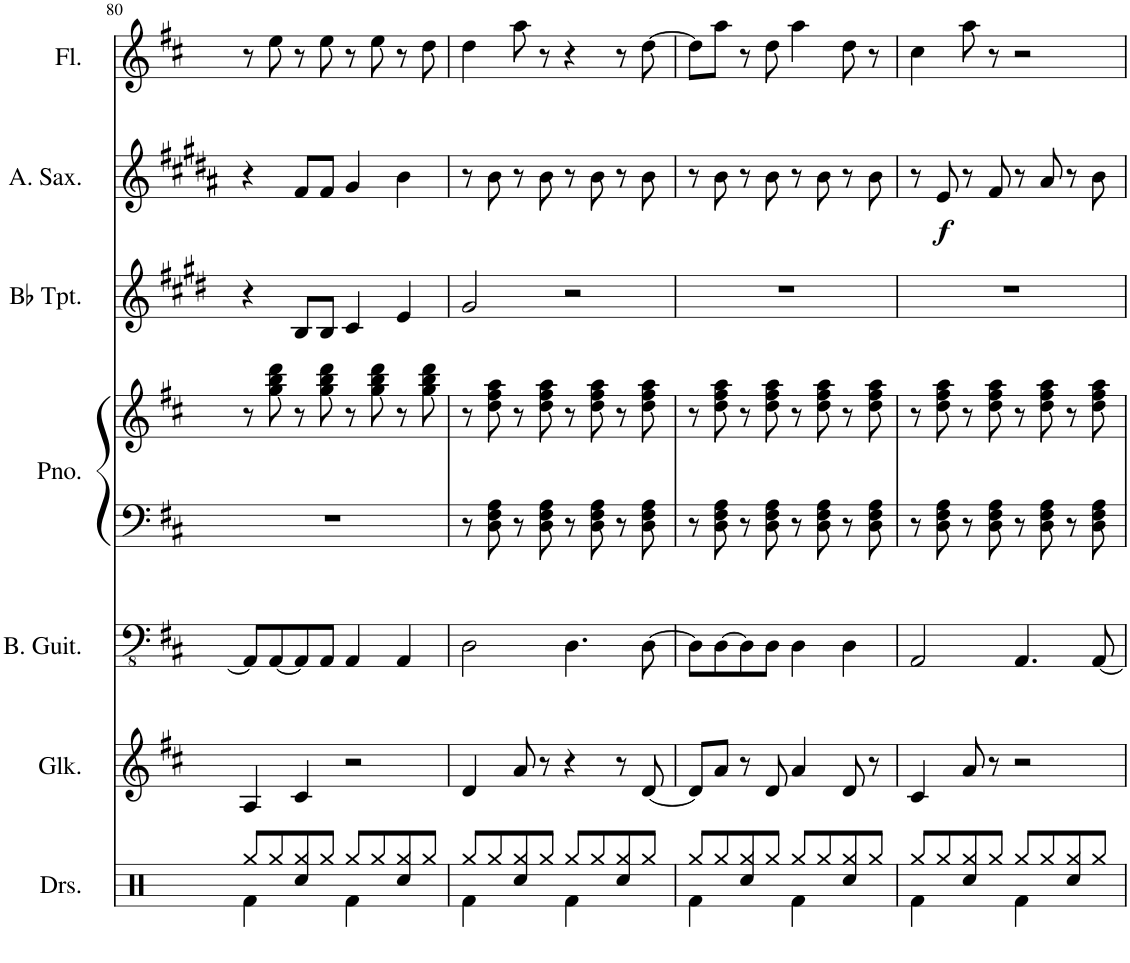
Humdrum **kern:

**kern	**kern	**kern	**kern	**kern	**kern	**kern	**dynam	**kern
*part7	*part6	*part5	*part4	*part4	*part3	*part2	*part2	*part1
*staff8	*staff7	*staff6	*staff5	*staff4	*staff3	*staff2	*staff2	*staff1
*I"Drumset	*I"Glockenspiel	*I"Bass Guitar	*I"Piano	*	*I"Bb Trumpet	*I"Alto Saxophone	*	*I"Flute
*I'Drs.	*I'Glk.	*I'B. Guit.	*I'Pno.	*	*I'Bb Tpt.	*I'A. Sax.	*	*I'Fl.
!!LO:PB:g=z
*clefX	*clefG2	*clefFv4	*clefF4	*clefG2	*clefG2	*clefG2	*	*clefG2
*	*Trd-14c-24	*	*	*	*Trd1c2	*Trd5c9	*	*
*k[]	*k[f#c#]	*k[f#c#]	*k[f#c#]	*k[f#c#]	*k[f#c#g#d#]	*k[f#c#g#d#a#]	*	*k[f#c#]
*M4/4	*M4/4	*M4/4	*M4/4	*M4/4	*M4/4	*M4/4	*	*M4/4
=80	=80	=80	=80	=80	=80	=80	=80	=80
*^	*	*	*	*	*	*	*	*
4Rf\	8Rgg/L	4A/	8AAA/L]	1r	8r	4r	4r	.	8r
.	8Rgg/	.	[8AAA/	.	8gg\ 8bb\ 8ddd\	.	.	.	8ee\
4Rcc/	8Rgg/	4c#/	8AAA/]	.	8r	8B/L	8f#/L	.	8r
.	8Rgg/J	.	8AAA/J	.	8gg\ 8bb\ 8ddd\	8B/J	8f#/J	.	8ee\
4Rf\	8Rgg/L	2r	4AAA/	.	8r	4c#/	4g#/	.	8r
.	8Rgg/	.	.	.	8gg\ 8bb\ 8ddd\	.	.	.	8ee\
4Rcc/	8Rgg/	.	4AAA/	.	8r	4e/	4b\	.	8r
.	8Rgg/J	.	.	.	8gg\ 8bb\ 8ddd\	.	.	.	8dd\
=81	=81	=81	=81	=81	=81	=81	=81	=81	=81
4Rf\	8Rgg/L	4d/	2DD\	8r	8r	2g#/	8r	.	4dd\
.	8Rgg/	.	.	8D\ 8F#\ 8A\	8dd\ 8ff#\ 8aa\	.	8b\	.	.
4Rcc/	8Rgg/	8a/	.	8r	8r	.	8r	.	8aa\
.	8Rgg/J	8r	.	8D\ 8F#\ 8A\	8dd\ 8ff#\ 8aa\	.	8b\	.	8r
4Rf\	8Rgg/L	4r	4.DD\	8r	8r	2r	8r	.	4r
.	8Rgg/	.	.	8D\ 8F#\ 8A\	8dd\ 8ff#\ 8aa\	.	8b\	.	.
4Rcc/	8Rgg/	8r	.	8r	8r	.	8r	.	8r
.	8Rgg/J	[8d/	[8DD\	8D\ 8F#\ 8A\	8dd\ 8ff#\ 8aa\	.	8b\	.	[8dd\
=82	=82	=82	=82	=82	=82	=82	=82	=82	=82
4Rf\	8Rgg/L	8d/L]	8DD\L]	8r	8r	1r	8r	.	8dd\L]
.	8Rgg/	8a/J	[8DD\	8D\ 8F#\ 8A\	8dd\ 8ff#\ 8aa\	.	8b\	.	8aa\J
4Rcc/	8Rgg/	8r	8DD\]	8r	8r	.	8r	.	8r
.	8Rgg/J	8d/	8DD\J	8D\ 8F#\ 8A\	8dd\ 8ff#\ 8aa\	.	8b\	.	8dd\
4Rf\	8Rgg/L	4a/	4DD\	8r	8r	.	8r	.	4aa\
.	8Rgg/	.	.	8D\ 8F#\ 8A\	8dd\ 8ff#\ 8aa\	.	8b\	.	.
4Rcc/	8Rgg/	8d/	4DD\	8r	8r	.	8r	.	8dd\
.	8Rgg/J	8r	.	8D\ 8F#\ 8A\	8dd\ 8ff#\ 8aa\	.	8b\	.	8r
=83	=83	=83	=83	=83	=83	=83	=83	=83	=83
4Rf\	8Rgg/L	4c#/	2AAA/	8r	8r	1r	8r	.	4cc#\
!	!	!	!	!	!	!	!	!LO:DY:b	!
.	8Rgg/	.	.	8D\ 8F#\ 8A\	8dd\ 8ff#\ 8aa\	.	8e/	f	.
4Rcc/	8Rgg/	8a/	.	8r	8r	.	8r	.	8aa\
.	8Rgg/J	8r	.	8D\ 8F#\ 8A\	8dd\ 8ff#\ 8aa\	.	8f#/	.	8r
4Rf\	8Rgg/L	2r	4.AAA/	8r	8r	.	8r	.	2r
.	8Rgg/	.	.	8D\ 8F#\ 8A\	8dd\ 8ff#\ 8aa\	.	8a#/	.	.
4Rcc/	8Rgg/	.	.	8r	8r	.	8r	.	.
.	8Rgg/J	.	[8AAA/	8D\ 8F#\ 8A\	8dd\ 8ff#\ 8aa\	.	8b\	.	.
*v	*v	*	*	*	*	*	*	*	*
=	=	=	=	=	=	=	=	=
*-	*-	*-	*-	*-	*-	*-	*-	*-
